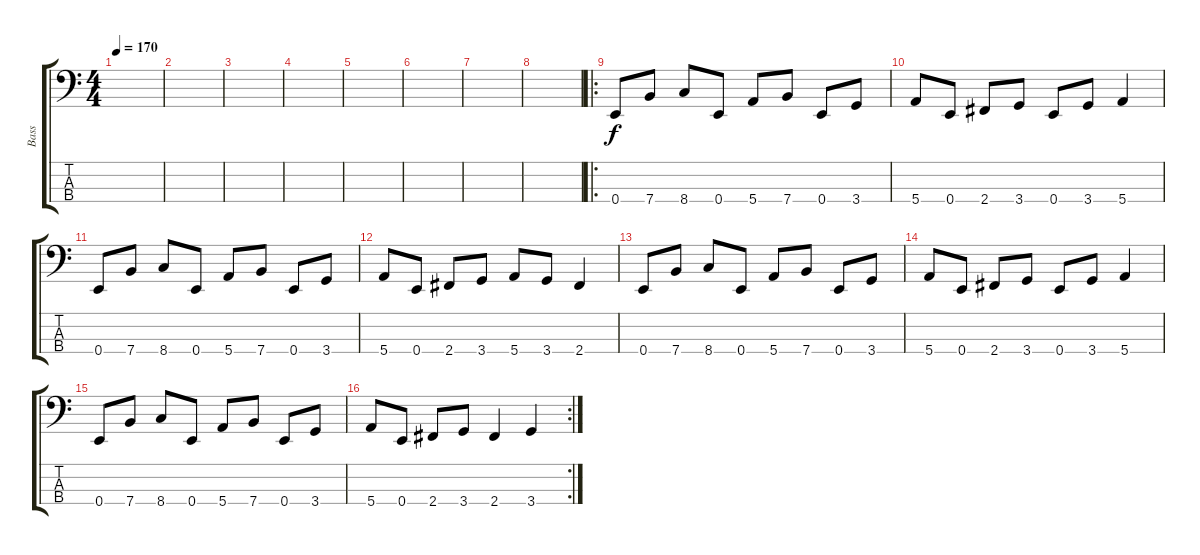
\track ("Bass" "Bass") {instrument electricbassfinger}
\staff {score tabs}
\tuning (G2 D2 A1 E1) {hide}
\ts (4 4)
\tempo 170
\clef f4
\ks c
|
|
|
|
|
|
|
|
\ro
0.4.8 7.4.8 8.4.8 0.4.8 5.4.8 7.4.8 0.4.8 3.4.8 |
5.4.8 0.4.8 2.4.8 3.4.8 0.4.8 3.4.8 5.4.4 |
0.4.8 7.4.8 8.4.8 0.4.8 5.4.8 7.4.8 0.4.8 3.4.8 |
5.4.8 0.4.8 2.4.8 3.4.8 5.4.8 3.4.8 2.4.4 |
0.4.8 7.4.8 8.4.8 0.4.8 5.4.8 7.4.8 0.4.8 3.4.8 |
5.4.8 0.4.8 2.4.8 3.4.8 0.4.8 3.4.8 5.4.4 |
0.4.8 7.4.8 8.4.8 0.4.8 5.4.8 7.4.8 0.4.8 3.4.8 |
\rc 2
5.4.8 0.4.8 2.4.8 3.4.8 2.4.4 3.4.4
